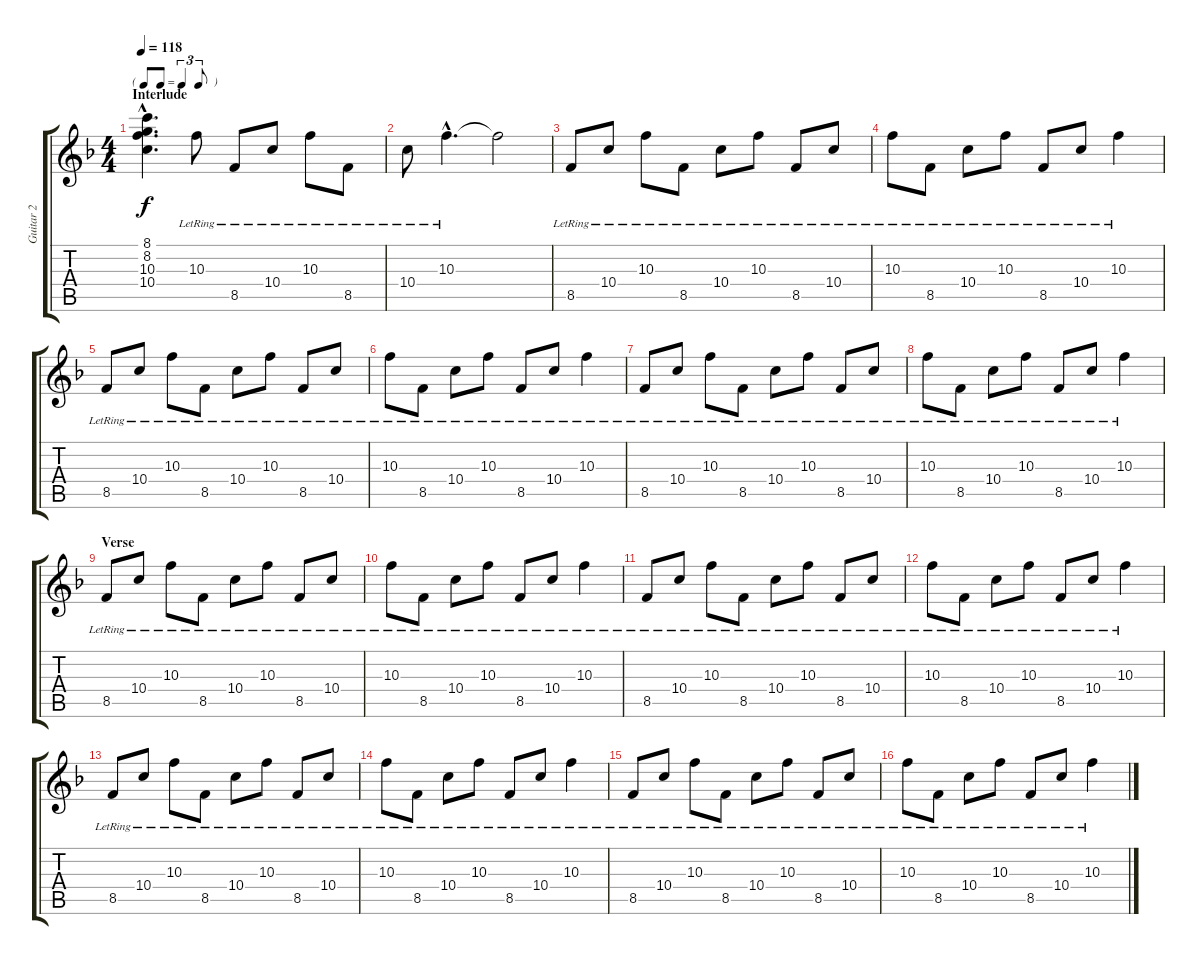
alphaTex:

\track ("Guitar 2" "Guitar 2") {instrument electricguitarjazz}
\staff {score tabs}
\tuning (E4 B3 G3 D3 A2 E2) {hide}
\ts (4 4)
\tf triplet8th
\section ("" "Interlude")
\tempo 118
\clef g2
\ks f
(8.1{hac} 8.2{hac} 10.3{hac} 10.4{hac}).4{d dy f} 10.3{lr}.8 8.5{lr}.8 10.4{lr}.8 10.3{lr}.8 8.5{lr}.8 |
10.4{lr}.8 10.3{hac lr}.4{d} 10.3{t}.2 |
8.5{lr}.8 10.4{lr}.8 10.3{lr}.8 8.5{lr}.8 10.4{lr}.8 10.3{lr}.8 8.5{lr}.8 10.4{lr}.8 |
10.3{lr}.8 8.5{lr}.8 10.4{lr}.8 10.3{lr}.8 8.5{lr}.8 10.4{lr}.8 10.3{lr}.4 |
8.5{lr}.8 10.4{lr}.8 10.3{lr}.8 8.5{lr}.8 10.4{lr}.8 10.3{lr}.8 8.5{lr}.8 10.4{lr}.8 |
10.3{lr}.8 8.5{lr}.8 10.4{lr}.8 10.3{lr}.8 8.5{lr}.8 10.4{lr}.8 10.3{lr}.4 |
8.5{lr}.8 10.4{lr}.8 10.3{lr}.8 8.5{lr}.8 10.4{lr}.8 10.3{lr}.8 8.5{lr}.8 10.4{lr}.8 |
10.3{lr}.8 8.5{lr}.8 10.4{lr}.8 10.3{lr}.8 8.5{lr}.8 10.4{lr}.8 10.3{lr}.4 |
\section ("" "Verse")
8.5{lr}.8 10.4{lr}.8 10.3{lr}.8 8.5{lr}.8 10.4{lr}.8 10.3{lr}.8 8.5{lr}.8 10.4{lr}.8 |
10.3{lr}.8 8.5{lr}.8 10.4{lr}.8 10.3{lr}.8 8.5{lr}.8 10.4{lr}.8 10.3{lr}.4 |
8.5{lr}.8 10.4{lr}.8 10.3{lr}.8 8.5{lr}.8 10.4{lr}.8 10.3{lr}.8 8.5{lr}.8 10.4{lr}.8 |
10.3{lr}.8 8.5{lr}.8 10.4{lr}.8 10.3{lr}.8 8.5{lr}.8 10.4{lr}.8 10.3{lr}.4 |
8.5{lr}.8 10.4{lr}.8 10.3{lr}.8 8.5{lr}.8 10.4{lr}.8 10.3{lr}.8 8.5{lr}.8 10.4{lr}.8 |
10.3{lr}.8 8.5{lr}.8 10.4{lr}.8 10.3{lr}.8 8.5{lr}.8 10.4{lr}.8 10.3{lr}.4 |
8.5{lr}.8 10.4{lr}.8 10.3{lr}.8 8.5{lr}.8 10.4{lr}.8 10.3{lr}.8 8.5{lr}.8 10.4{lr}.8 |
10.3{lr}.8 8.5{lr}.8 10.4{lr}.8 10.3{lr}.8 8.5{lr}.8 10.4{lr}.8 10.3{lr}.4
